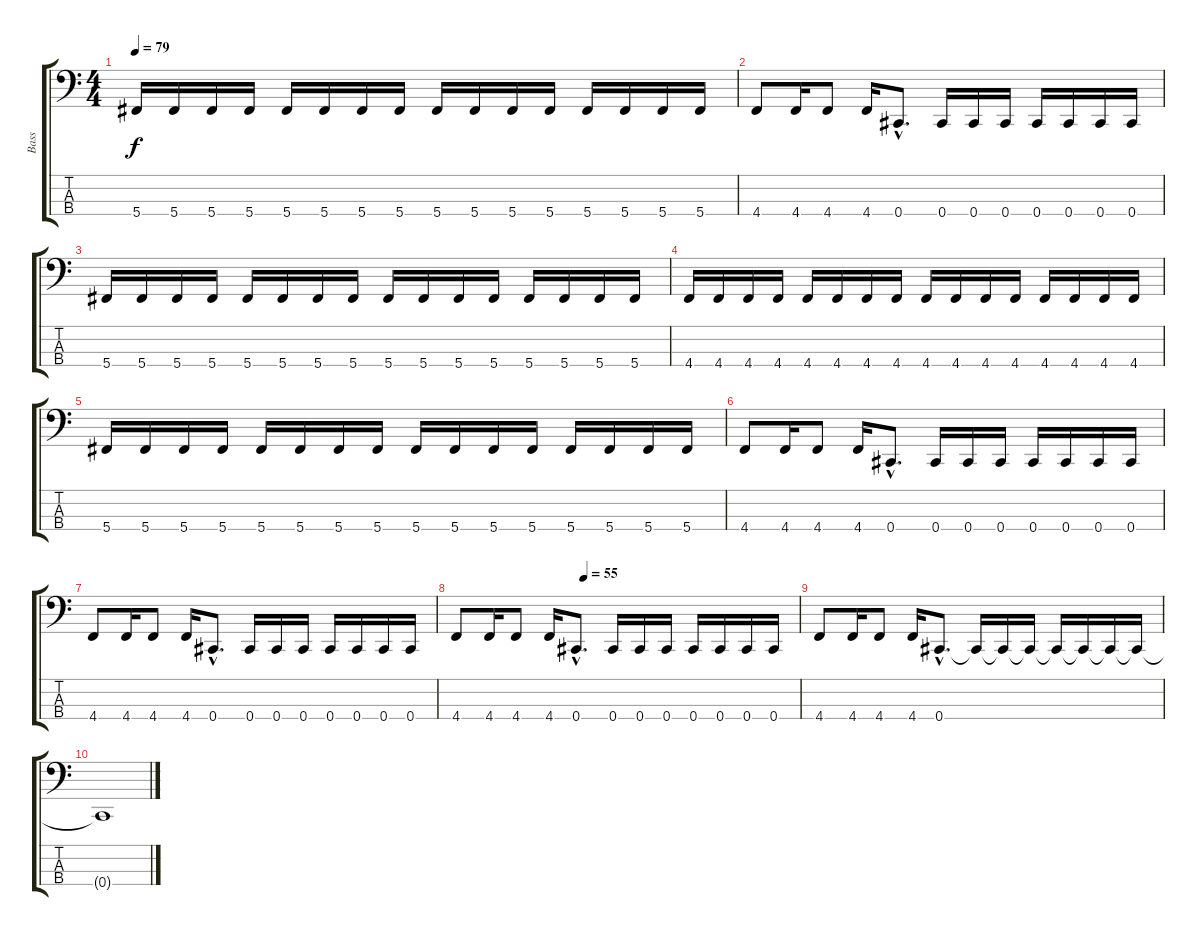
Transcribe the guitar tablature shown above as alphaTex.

\track ("Bass" "Bass") {instrument electricbassfinger}
\staff {score tabs}
\tuning (Gb2 Db2 Ab1 Db1) {hide}
\ts (4 4)
\tempo 79
\clef f4
\ks c
5.4.16{dy f} 5.4.16 5.4.16 5.4.16 5.4.16 5.4.16 5.4.16 5.4.16 5.4.16 5.4.16 5.4.16 5.4.16 5.4.16 5.4.16 5.4.16 5.4.16 |
4.4.8 4.4.16 4.4.8 4.4.16 0.4{hac}.8{d} 0.4.16 0.4.16 0.4.16 0.4.16 0.4.16 0.4.16 0.4.16 |
5.4.16 5.4.16 5.4.16 5.4.16 5.4.16 5.4.16 5.4.16 5.4.16 5.4.16 5.4.16 5.4.16 5.4.16 5.4.16 5.4.16 5.4.16 5.4.16 |
4.4.16 4.4.16 4.4.16 4.4.16 4.4.16 4.4.16 4.4.16 4.4.16 4.4.16 4.4.16 4.4.16 4.4.16 4.4.16 4.4.16 4.4.16 4.4.16 |
5.4.16 5.4.16 5.4.16 5.4.16 5.4.16 5.4.16 5.4.16 5.4.16 5.4.16 5.4.16 5.4.16 5.4.16 5.4.16 5.4.16 5.4.16 5.4.16 |
4.4.8 4.4.16 4.4.8 4.4.16 0.4{hac}.8{d} 0.4.16 0.4.16 0.4.16 0.4.16 0.4.16 0.4.16 0.4.16 |
4.4.8 4.4.16 4.4.8 4.4.16 0.4{hac}.8{d} 0.4.16 0.4.16 0.4.16 0.4.16 0.4.16 0.4.16 0.4.16 |
\tempo (55 0.375)
4.4.8 4.4.16 4.4.8 4.4.16 0.4{hac}.8{d} 0.4.16 0.4.16 0.4.16 0.4.16 0.4.16 0.4.16 0.4.16 |
4.4.8 4.4.16 4.4.8 4.4.16 0.4{hac}.8{d} 0.4{t}.16 0.4{t}.16 0.4{t}.16 0.4{t}.16 0.4{t}.16 0.4{t}.16 0.4{t}.16 |
0.4{t}.1
